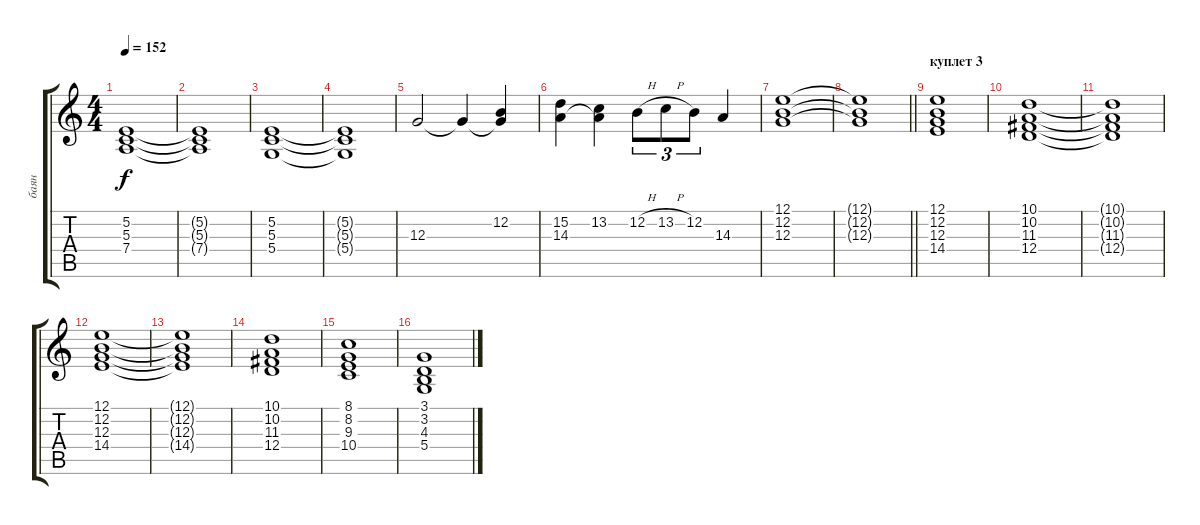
\track ("баян" "баян") {instrument tangoaccordion}
\staff {score tabs}
\tuning (E4 B3 G3 D3 A2 E2) {hide}
\ts (4 4)
\tempo 152
\clef g2
\ks c
(5.2 5.3 7.4).1{dy f} |
(5.2{t} 5.3{t} 7.4{t}).1 |
(5.2 5.3 5.4).1 |
(5.2{t} 5.3{t} 5.4{t}).1 |
12.3.2 12.3{t}.4 (12.2 12.3{t}).4 |
(15.2 14.3).4 (13.2 14.3{t}).4 12.2{h}.8{tu (3 2)} 13.2{h}.8{tu (3 2)} 12.2.8{tu (3 2)} 14.3.4 |
(12.1 12.2 12.3).1 |
\barLineRight lightlight
(12.1{t} 12.2{t} 12.3{t}).1 |
\section ("" "куплет 3")
(12.1 12.2 12.3 14.4).1 |
(10.1 10.2 11.3 12.4).1 |
(10.1{t} 10.2{t} 11.3{t} 12.4{t}).1 |
(12.1 12.2 12.3 14.4).1 |
(12.1{t} 12.2{t} 12.3{t} 14.4{t}).1 |
(10.1 10.2 11.3 12.4).1 |
(8.1 8.2 9.3 10.4).1 |
(3.1 3.2 4.3 5.4).1
